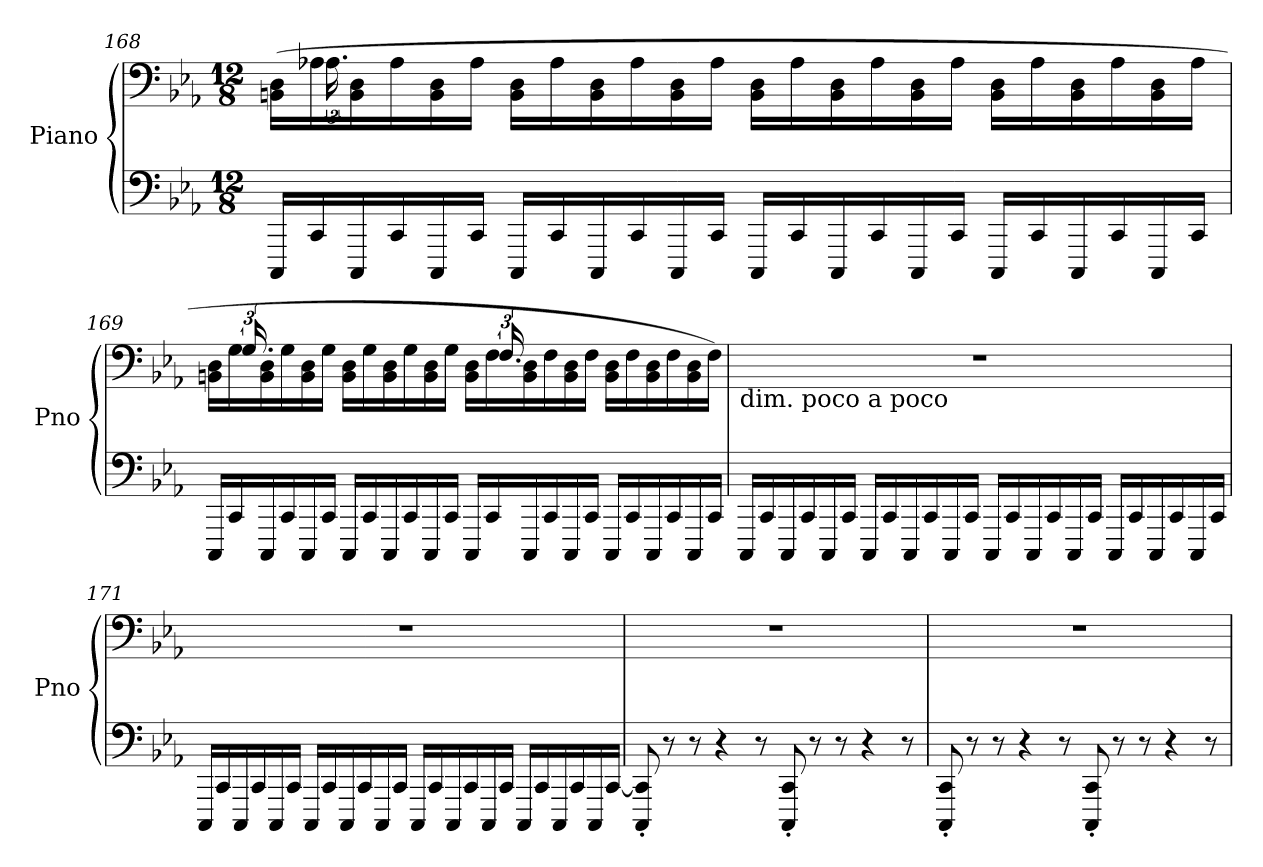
**kern	**kern
*part1	*part1
*staff2	*staff1
*I"Piano	*
*I'Pno	*
!!LO:LB:g=z
*clefF4	*clefF4
*k[b-e-a-]	*k[b-e-a-]
*E-:	*E-:
*M12/8	*M12/8
=168	=168
*	*^
16CCC/LL	(16BBn\ 16D\LL	16ryy
16CC/	16A-X\	24.A-
16CCC/	16BB\ 16D\	1ryy
16CC/	16A-\	.
16CCC/	16BB\ 16D\	.
16CC/JJ	16A-\JJ	.
16CCC/LL	16BB\ 16D\LL	.
16CC/	16A-\	.
16CCC/	16BB\ 16D\	.
16CC/	16A-\	.
16CCC/	16BB\ 16D\	.
16CC/JJ	16A-\JJ	.
16CCC/LL	16BB\ 16D\LL	.
16CC/	16A-\	.
16CCC/	16BB\ 16D\	.
16CC/	16A-\	.
16CCC/	16BB\ 16D\	.
16CC/JJ	16A-\JJ	.
16CCC/LL	16BB\ 16D\LL	4.ryy
16CC/	16A-\	.
16CCC/	16BB\ 16D\	.
16CC/	16A-\	.
16CCC/	16BB\ 16D\	.
16CC/JJ	16A-\JJ	.
=169	=169	=169
16CCC/LL	16BBn\ 16D\LL	16ryy
16CC/	16G\	24.G/
16CCC/	16BB\ 16D\	8.ryy
16CC/	16G\	.
16CCC/	16BB\ 16D\	.
*	*v	*v
16CC/JJ	16G\JJ
16CCC/LL	16BB\ 16D\LL
16CC/	16G\
16CCC/	16BB\ 16D\
16CC/	16G\
16CCC/	16BB\ 16D\
16CC/JJ	16G\JJ
16CCC/LL	16BB\ 16D\LL
*	*^
16CC/	16F\	24.F/
16CCC/	16BB\ 16D\	2ryy
16CC/	16F\	.
16CCC/	16BB\ 16D\	.
16CC/JJ	16F\JJ	.
16CCC/LL	16BB\ 16D\LL	.
16CC/	16F\	.
16CCC/	16BB\ 16D\	.
16CC/	16F\	.
16CCC/	16BB\ 16D\	8ryy
16CC/JJ	16F\JJ)	.
*	*v	*v
!!LO:PB:g=z
=170	=170
!	!LO:TX:b:t=dim. poco a poco
16CCC/LL	1.r
16CC/	.
16CCC/	.
16CC/	.
16CCC/	.
16CC/JJ	.
16CCC/LL	.
16CC/	.
16CCC/	.
16CC/	.
16CCC/	.
16CC/JJ	.
16CCC/LL	.
16CC/	.
16CCC/	.
16CC/	.
16CCC/	.
16CC/JJ	.
16CCC/LL	.
16CC/	.
16CCC/	.
16CC/	.
16CCC/	.
16CC/JJ	.
=171	=171
16CCC/LL	1.r
16CC/	.
16CCC/	.
16CC/	.
16CCC/	.
16CC/JJ	.
16CCC/LL	.
16CC/	.
16CCC/	.
16CC/	.
16CCC/	.
16CC/JJ	.
16CCC/LL	.
16CC/	.
16CCC/	.
16CC/	.
16CCC/	.
16CC/JJ	.
16CCC/LL	.
16CC/	.
16CCC/	.
16CC/	.
16CCC/	.
[16CC/JJ	.
!!LO:PB:g=z
=172	=172
8CCC/' 8CC/]'	1.r
8r	.
8r	.
4r	.
8r	.
8CCC/' 8CC/'	.
8r	.
8r	.
4r	.
8r	.
!!LO:PB:g=z
=173	=173
8CCC/' 8CC/'	1.r
8r	.
8r	.
4r	.
8r	.
8CCC/' 8CC/'	.
8r	.
8r	.
4r	.
8r	.
=	=
*-	*-
